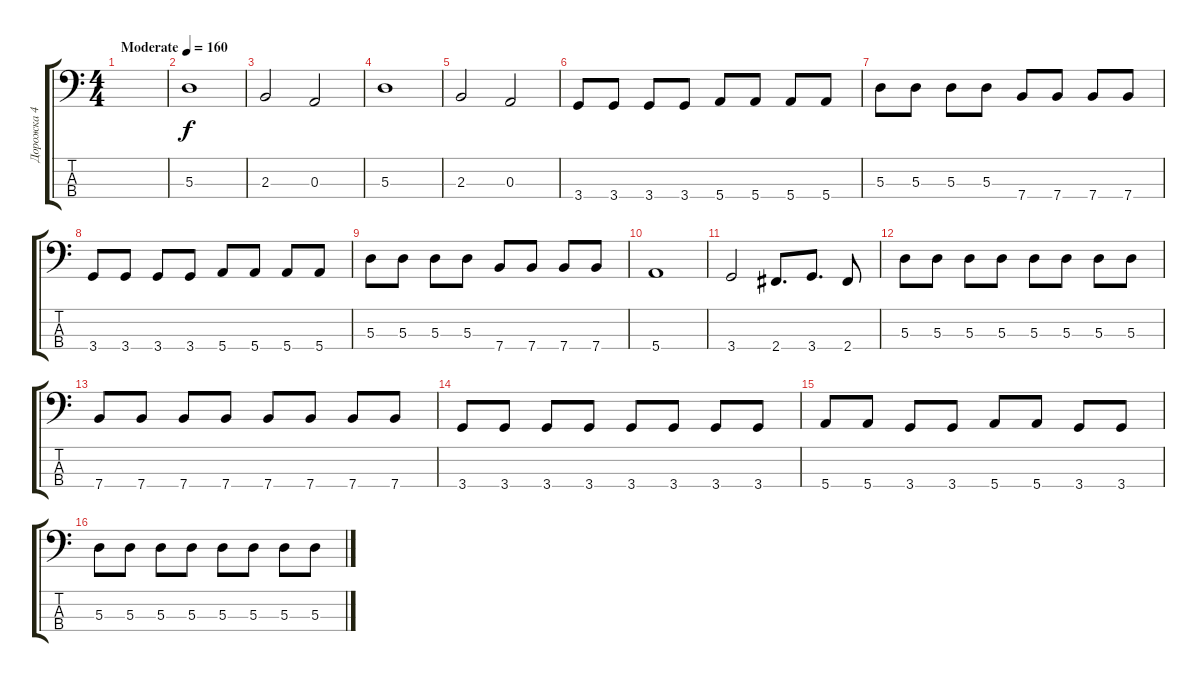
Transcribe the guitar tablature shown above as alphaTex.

\track ("Дорожка 4" "Дорожка 4") {instrument electricbassfinger}
\staff {score tabs}
\tuning (G2 D2 A1 E1) {hide}
\ts (4 4)
\tempo (160 "Moderate")
\clef f4
\ks c
|
5.3.1 |
2.3.2 0.3.2 |
5.3.1 |
2.3.2 0.3.2 |
3.4.8 3.4.8 3.4.8 3.4.8 5.4.8 5.4.8 5.4.8 5.4.8 |
5.3.8 5.3.8 5.3.8 5.3.8 7.4.8 7.4.8 7.4.8 7.4.8 |
3.4.8 3.4.8 3.4.8 3.4.8 5.4.8 5.4.8 5.4.8 5.4.8 |
5.3.8 5.3.8 5.3.8 5.3.8 7.4.8 7.4.8 7.4.8 7.4.8 |
5.4.1 |
3.4.2 2.4.8{d} 3.4.8{d} 2.4.8 |
5.3.8 5.3.8 5.3.8 5.3.8 5.3.8 5.3.8 5.3.8 5.3.8 |
7.4.8 7.4.8 7.4.8 7.4.8 7.4.8 7.4.8 7.4.8 7.4.8 |
3.4.8 3.4.8 3.4.8 3.4.8 3.4.8 3.4.8 3.4.8 3.4.8 |
5.4.8 5.4.8 3.4.8 3.4.8 5.4.8 5.4.8 3.4.8 3.4.8 |
5.3.8 5.3.8 5.3.8 5.3.8 5.3.8 5.3.8 5.3.8 5.3.8
